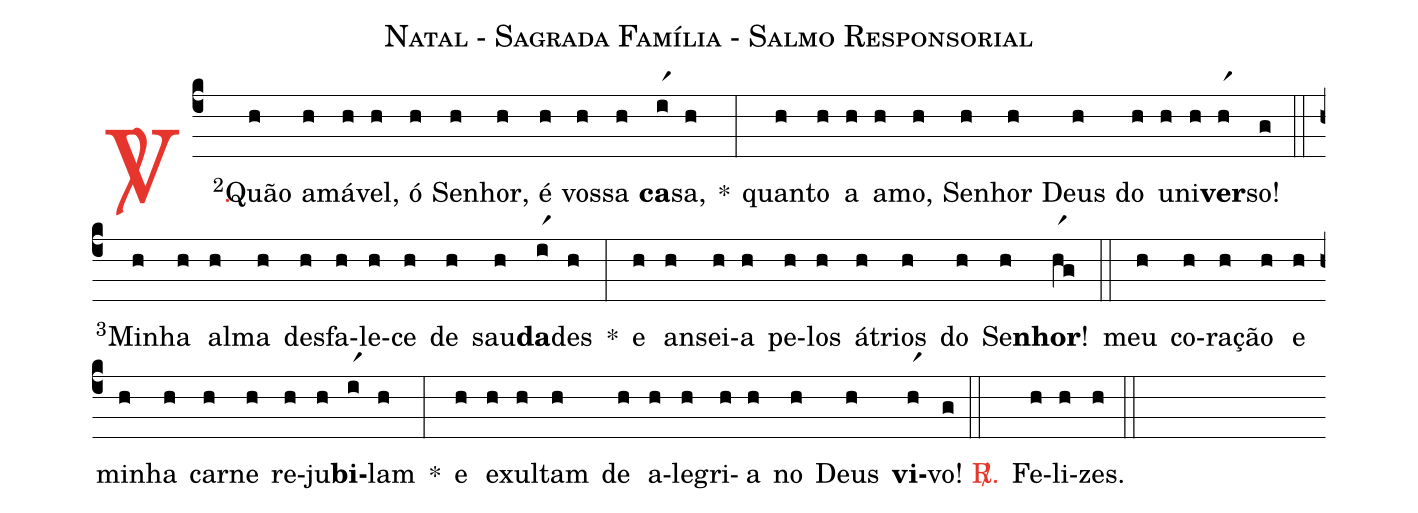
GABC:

name: Natal - Sagrada Família - Salmo Responsorial;
%%
(c4)

<c><sp>V/</sp>.</c>() <v>\VSup{2}</v>Quão(h) a(h)má(h)vel,(h) ó(h) Se(h)nhor,(h) é(h) vos(h)sa(h) <b>ca</b>(ir1)sa,(h) *(:)
quan(h)to(h) a(h) a(h)mo,(h) Se(h)nhor(h) Deus(h) do(h) u(h)ni(h)<b>ver</b>(hr1)so!(g)

(::)

<v>\VSup{3}</v>Mi(h)nha(h) al(h)ma(h) des(h)fa(h)le(h)ce(h) de(h) sau(h)<b>da</b>(ir1)des(h) *(:)
e(h) an(h)sei(h)a(h) pe(h)los(h) á(h)trios(h) do(h) Se(h)<b>nhor</b>!(hr1g)

(::)

meu(h) co(h)ra(h)ção(h) e(h) mi(h)nha(h) car(h)ne(h) re(h)ju(h)<b>bi</b>(ir1)lam(h) *(:)
e(h) e(h)xul(h)tam(h) de(h) a(h)le(h)gri(h)a(h) no(h) Deus(h) <b>vi</b>(hr1)vo!(g)

(::)

<c><sp>R/</sp>.</c>() Fe(h)li(h)zes.(h)

(::)
